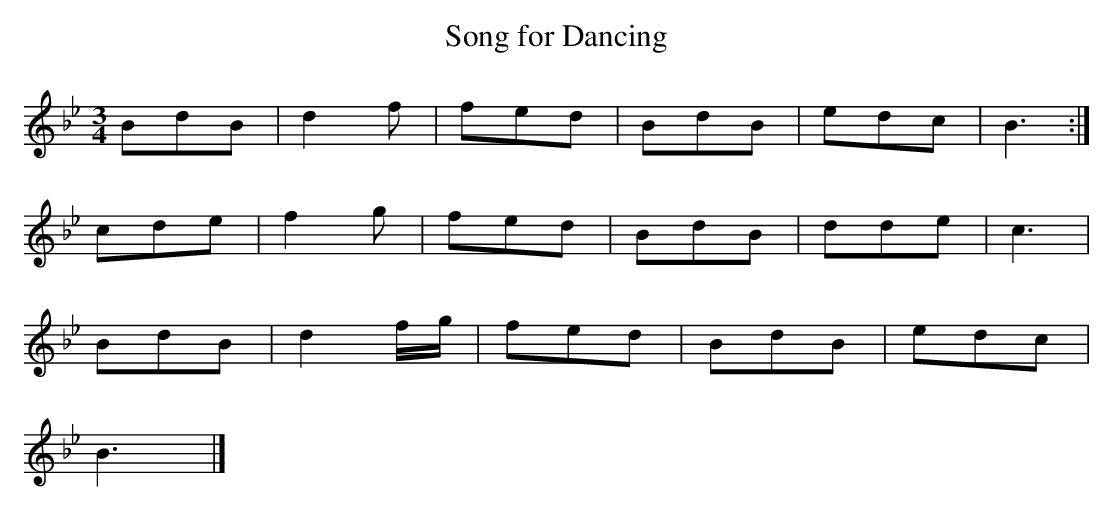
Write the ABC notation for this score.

X:1
T: Song for Dancing
M: 3/4
L: 1/8
K: Bb % 2 flats
V: 1
BdB | d2f | fed | BdB | edc | B3 :|
cde | f2g | fed | BdB | dde | c3 |
BdB | d2f/g/ | fed | BdB | edc |
B3 |]
